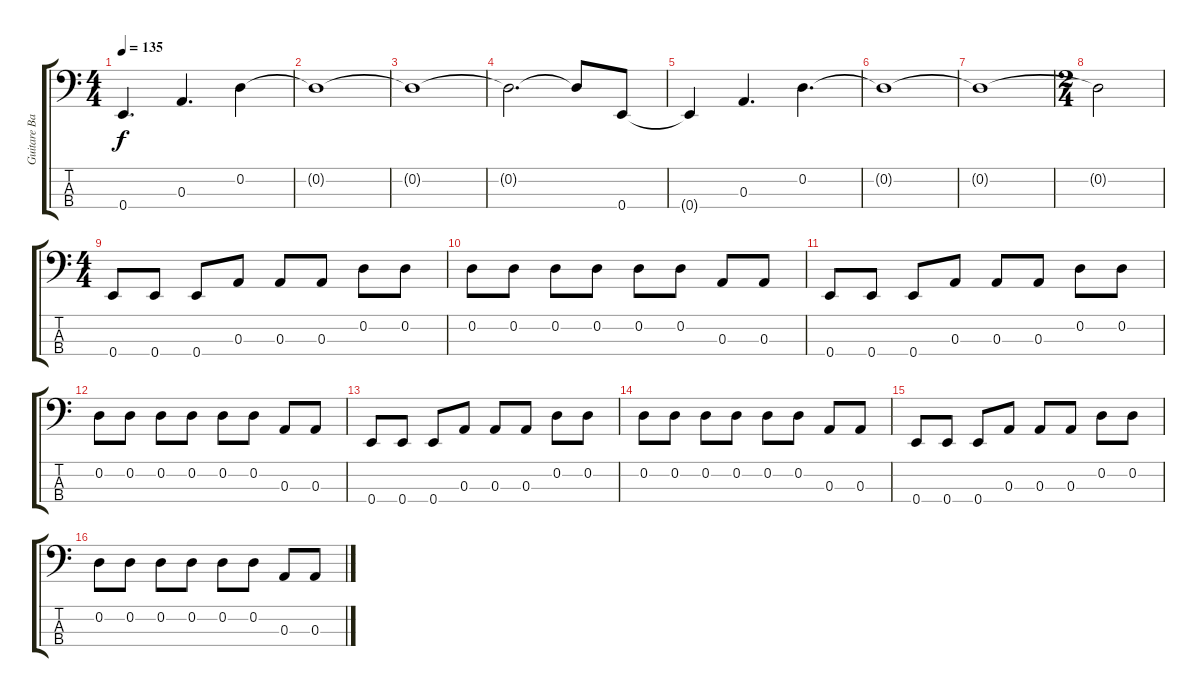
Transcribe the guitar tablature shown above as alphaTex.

\track ("Guitare Basse" "Guitare Ba") {instrument electricbassfinger}
\staff {score tabs}
\tuning (G2 D2 A1 E1) {hide}
\ts (4 4)
\tempo 135
\clef f4
\ks c
0.4.4{d dy f instrument electricbassfinger} 0.3.4{d} 0.2.4 |
0.2{t}.1 |
0.2{t}.1 |
0.2{t}.2{d} 0.2{t}.8 0.4.8 |
0.4{t}.4 0.3.4{d} 0.2.4{d} |
0.2{t}.1 |
0.2{t}.1 |
\ts (2 4)
0.2{t}.2 |
\ts (4 4)
0.4.8 0.4.8 0.4.8 0.3.8 0.3.8 0.3.8 0.2.8 0.2.8 |
0.2.8 0.2.8 0.2.8 0.2.8 0.2.8 0.2.8 0.3.8 0.3.8 |
0.4.8 0.4.8 0.4.8 0.3.8 0.3.8 0.3.8 0.2.8 0.2.8 |
0.2.8 0.2.8 0.2.8 0.2.8 0.2.8 0.2.8 0.3.8 0.3.8 |
0.4.8 0.4.8 0.4.8 0.3.8 0.3.8 0.3.8 0.2.8 0.2.8 |
0.2.8 0.2.8 0.2.8 0.2.8 0.2.8 0.2.8 0.3.8 0.3.8 |
0.4.8 0.4.8 0.4.8 0.3.8 0.3.8 0.3.8 0.2.8 0.2.8 |
0.2.8 0.2.8 0.2.8 0.2.8 0.2.8 0.2.8 0.3.8 0.3.8
